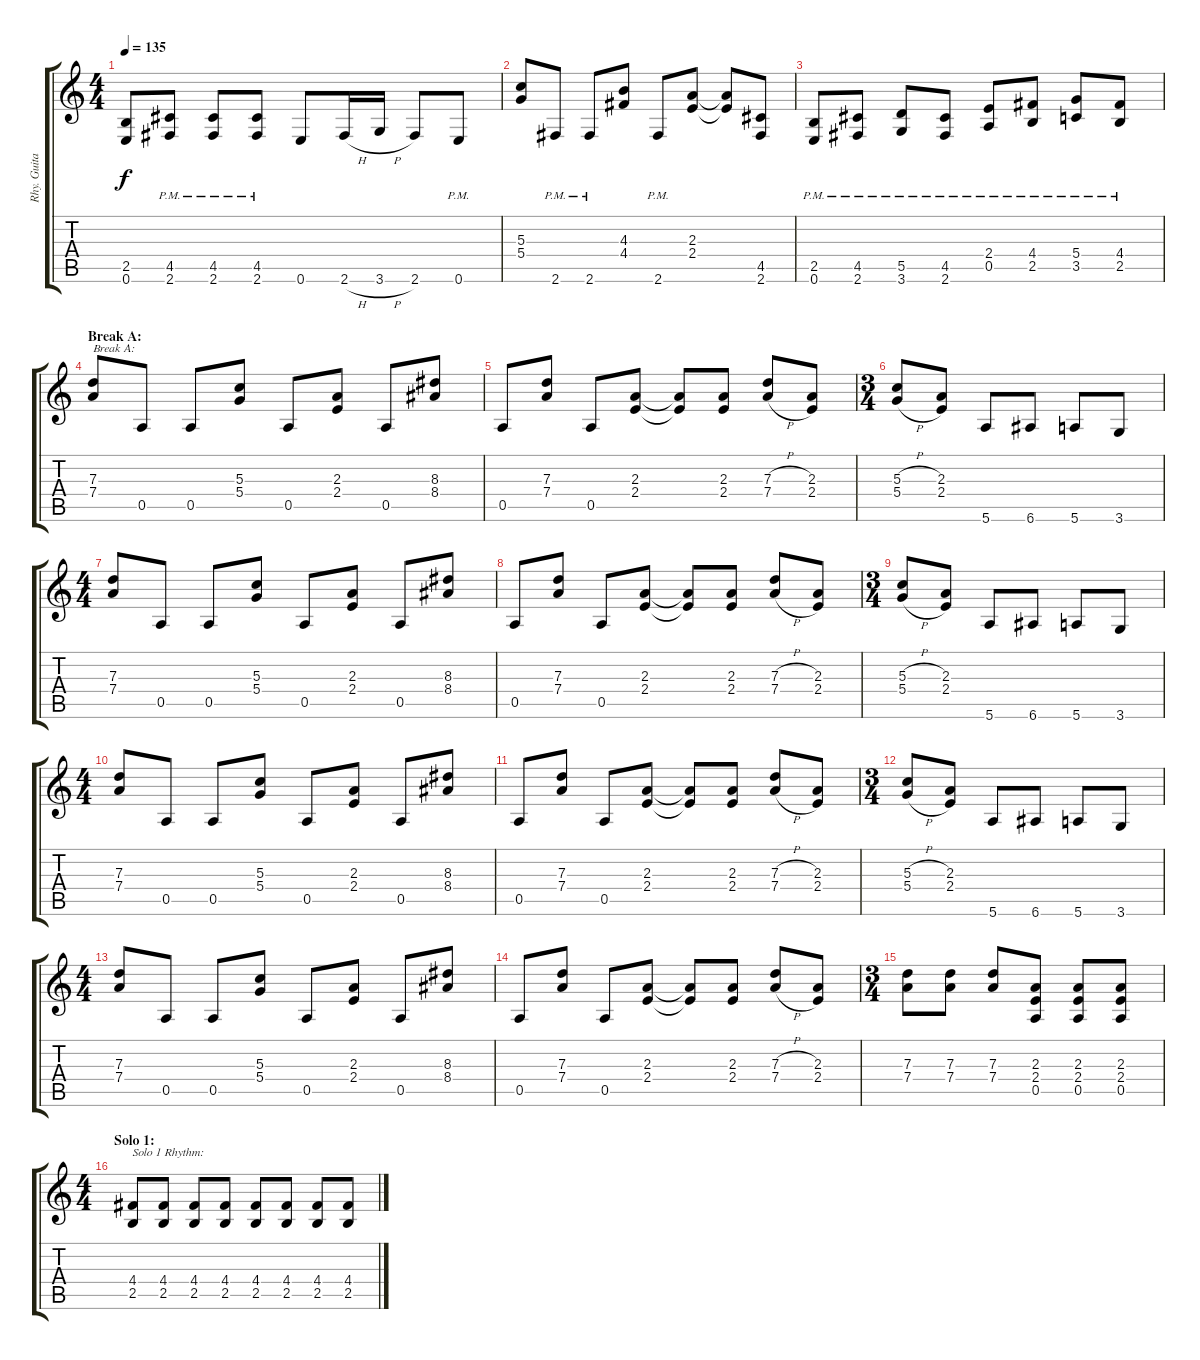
\track ("Rhy. Guitar 1" "Rhy. Guita") {instrument distortionguitar}
\staff {score tabs}
\tuning (E4 B3 G3 D3 A2 E2) {hide}
\ts (4 4)
\tempo 135
\clef g2
\ks c
(2.5 0.6).8{dy f} (4.5{pm} 2.6{pm}).8 (4.5{pm} 2.6{pm}).8 (4.5{pm} 2.6{pm}).8 0.6.8 2.6{h}.16 3.6{h}.16 2.6.8 0.6{pm}.8 |
(5.3 5.4).8 2.6{pm}.8 2.6{pm}.8 (4.3 4.4).8 2.6{pm}.8 (2.3 2.4).8 (2.3{t} 2.4{t}).8 (4.5 2.6).8 |
(2.5{pm} 0.6{pm}).8 (4.5{pm} 2.6{pm}).8 (5.5{pm} 3.6{pm}).8 (4.5{pm} 2.6{pm}).8 (2.4{pm} 0.5{pm}).8 (4.4{pm} 2.5{pm}).8 (5.4{pm} 3.5{pm}).8 (4.4{pm} 2.5{pm}).8 |
\section ("" "Break A:")
(7.3 7.4).8{txt "Break A:"} 0.5.8 0.5.8 (5.3 5.4).8 0.5.8 (2.3 2.4).8 0.5.8 (8.3 8.4).8 |
0.5.8 (7.3 7.4).8 0.5.8 (2.3 2.4).8 (2.3{t} 2.4{t}).8 (2.3 2.4).8 (7.3{h} 7.4{h}).8 (2.3 2.4).8 |
\ts (3 4)
(5.3{h} 5.4{h}).8 (2.3 2.4).8 5.6.8 6.6.8 5.6.8 3.6.8 |
\ts (4 4)
(7.3 7.4).8 0.5.8 0.5.8 (5.3 5.4).8 0.5.8 (2.3 2.4).8 0.5.8 (8.3 8.4).8 |
0.5.8 (7.3 7.4).8 0.5.8 (2.3 2.4).8 (2.3{t} 2.4{t}).8 (2.3 2.4).8 (7.3{h} 7.4{h}).8 (2.3 2.4).8 |
\ts (3 4)
(5.3{h} 5.4{h}).8 (2.3 2.4).8 5.6.8 6.6.8 5.6.8 3.6.8 |
\ts (4 4)
(7.3 7.4).8 0.5.8 0.5.8 (5.3 5.4).8 0.5.8 (2.3 2.4).8 0.5.8 (8.3 8.4).8 |
0.5.8 (7.3 7.4).8 0.5.8 (2.3 2.4).8 (2.3{t} 2.4{t}).8 (2.3 2.4).8 (7.3{h} 7.4{h}).8 (2.3 2.4).8 |
\ts (3 4)
(5.3{h} 5.4{h}).8 (2.3 2.4).8 5.6.8 6.6.8 5.6.8 3.6.8 |
\ts (4 4)
(7.3 7.4).8 0.5.8 0.5.8 (5.3 5.4).8 0.5.8 (2.3 2.4).8 0.5.8 (8.3 8.4).8 |
0.5.8 (7.3 7.4).8 0.5.8 (2.3 2.4).8 (2.3{t} 2.4{t}).8 (2.3 2.4).8 (7.3{h} 7.4{h}).8 (2.3 2.4).8 |
\ts (3 4)
(7.3 7.4).8 (7.3 7.4).8 (7.3 7.4).8 (2.3 2.4 0.5).8 (2.3 2.4 0.5).8 (2.3 2.4 0.5).8 |
\ts (4 4)
\section ("" "Solo 1:")
(4.4 2.5).8{txt "Solo 1 Rhythm:"} (4.4 2.5).8 (4.4 2.5).8 (4.4 2.5).8 (4.4 2.5).8 (4.4 2.5).8 (4.4 2.5).8 (4.4 2.5).8
